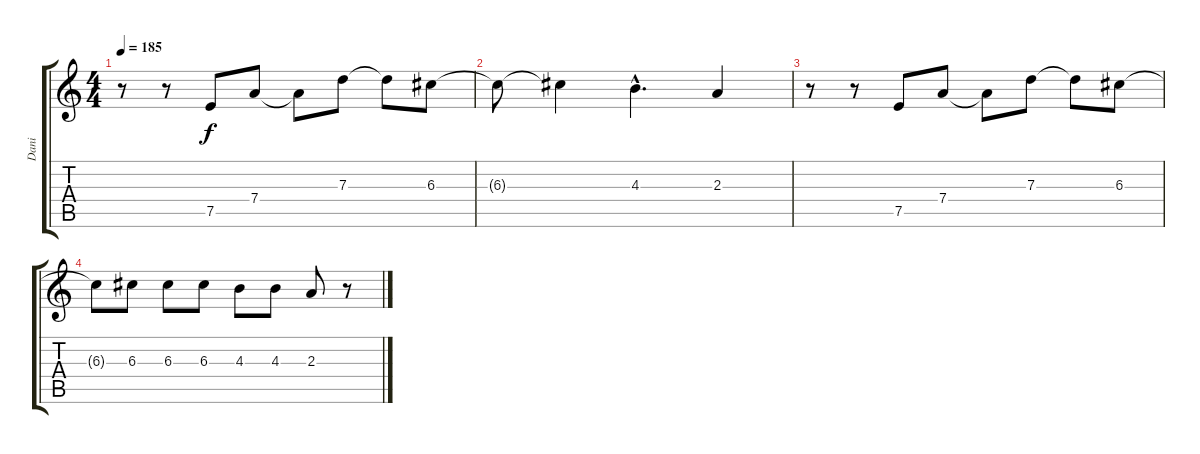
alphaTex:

\track ("Dani" "Dani") {instrument distortionguitar}
\staff {score tabs}
\tuning (E4 B3 G3 D3 A2 E2) {hide}
\ts (4 4)
\tempo 185
\clef g2
\ks c
r.8{dy f} r.8 7.5.8 7.4.8 7.4{t}.8 7.3.8 7.3{t}.8 6.3.8 |
6.3{t}.8 6.3{t}.4 4.3{hac}.4{d} 2.3.4 |
r.8 r.8 7.5.8 7.4.8 7.4{t}.8 7.3.8 7.3{t}.8 6.3.8 |
6.3{t}.8 6.3.8 6.3.8 6.3.8 4.3.8 4.3.8 2.3.8 r.8
